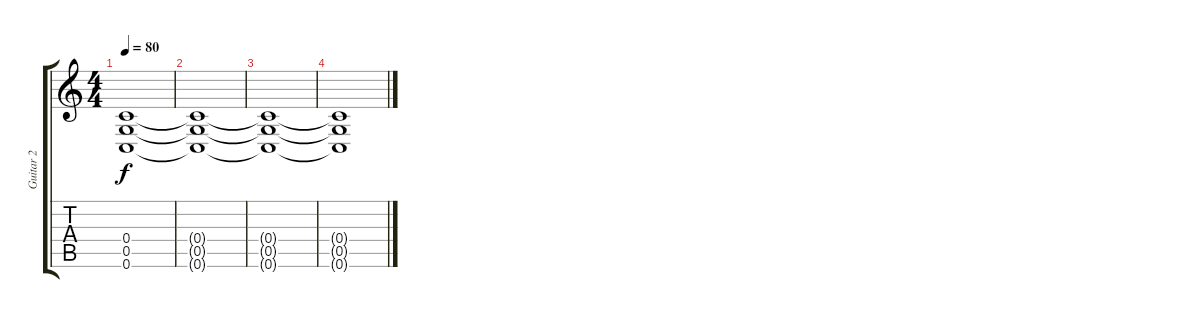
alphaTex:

\track ("Guitar 2" "Guitar 2") {instrument overdrivenguitar}
\staff {score tabs}
\tuning (D4 A3 F3 C3 G2 C2) {hide}
\ts (4 4)
\tempo 80
\clef g2
\ks c
(0.4{t} 0.5{t} 0.6{t}).1{dy f} |
(0.4{t} 0.5{t} 0.6{t}).1 |
(0.4{t} 0.5{t} 0.6{t}).1{volume 0} |
(0.4{t} 0.5{t} 0.6{t}).1
